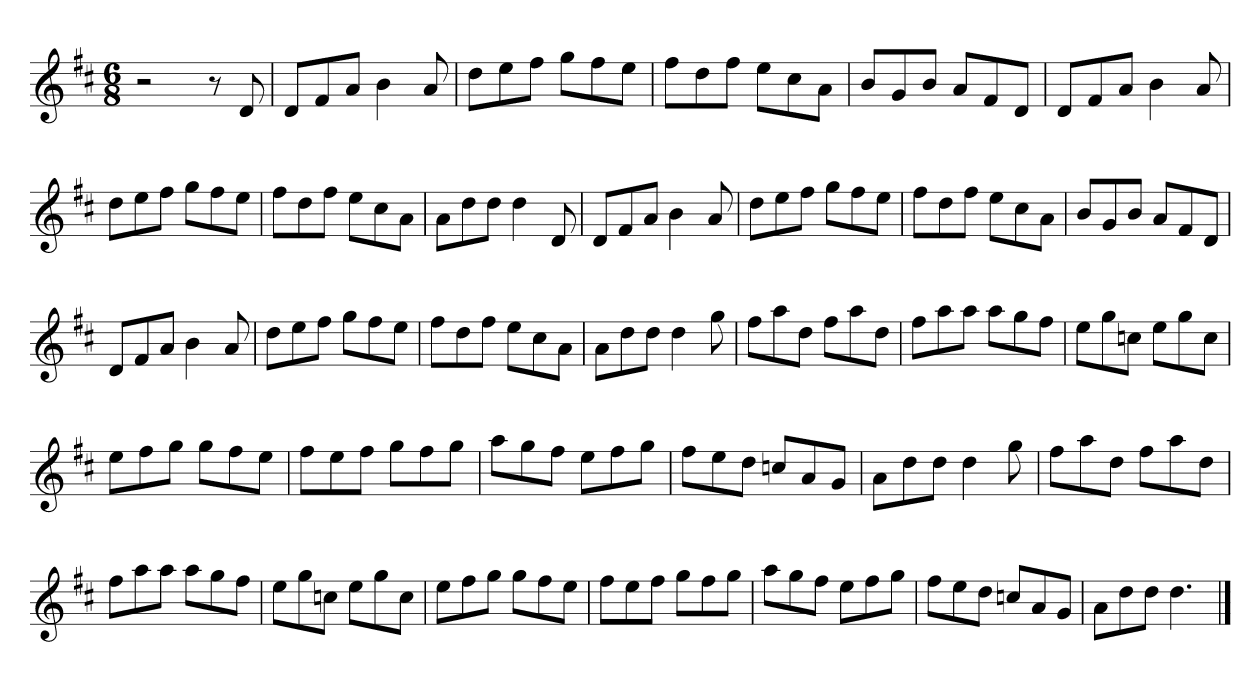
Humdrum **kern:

**kern
*part1
*staff1
*clefG2
*k[f#c#]
*M6/8
=
2r
8r
8d/
=
8d/L
8f#/
8a/J
4b\
8a/
=
8dd\L
8ee\
8ff#\J
8gg\L
8ff#\
8ee\J
=
8ff#\L
8dd\
8ff#\J
8ee\L
8cc#\
8a\J
=
8b/L
8g/
8b/J
8a/L
8f#/
8d/J
=
8d/L
8f#/
8a/J
4b\
8a/
=
8dd\L
8ee\
8ff#\J
8gg\L
8ff#\
8ee\J
=
8ff#\L
8dd\
8ff#\J
8ee\L
8cc#\
8a\J
=
8a\L
8dd\
8dd\J
4dd\
8d/
=
8d/L
8f#/
8a/J
4b\
8a/
=
8dd\L
8ee\
8ff#\J
8gg\L
8ff#\
8ee\J
=
8ff#\L
8dd\
8ff#\J
8ee\L
8cc#\
8a\J
=
8b/L
8g/
8b/J
8a/L
8f#/
8d/J
=
8d/L
8f#/
8a/J
4b\
8a/
=
8dd\L
8ee\
8ff#\J
8gg\L
8ff#\
8ee\J
=
8ff#\L
8dd\
8ff#\J
8ee\L
8cc#\
8a\J
=
8a\L
8dd\
8dd\J
4dd\
8gg\
=
8ff#\L
8aa\
8dd\J
8ff#\L
8aa\
8dd\J
=
8ff#\L
8aa\
8aa\J
8aa\L
8gg\
8ff#\J
=
8ee\L
8gg\
8ccn\J
8ee\L
8gg\
8cc\J
=
8ee\L
8ff#\
8gg\J
8gg\L
8ff#\
8ee\J
=
8ff#\L
8ee\
8ff#\J
8gg\L
8ff#\
8gg\J
=
8aa\L
8gg\
8ff#\J
8ee\L
8ff#\
8gg\J
=
8ff#\L
8ee\
8dd\J
8ccn/L
8a/
8g/J
=
8a\L
8dd\
8dd\J
4dd\
8gg\
=
8ff#\L
8aa\
8dd\J
8ff#\L
8aa\
8dd\J
=
8ff#\L
8aa\
8aa\J
8aa\L
8gg\
8ff#\J
=
8ee\L
8gg\
8ccn\J
8ee\L
8gg\
8cc\J
=
8ee\L
8ff#\
8gg\J
8gg\L
8ff#\
8ee\J
=
8ff#\L
8ee\
8ff#\J
8gg\L
8ff#\
8gg\J
=
8aa\L
8gg\
8ff#\J
8ee\L
8ff#\
8gg\J
=
8ff#\L
8ee\
8dd\J
8ccn/L
8a/
8g/J
=
8a\L
8dd\
8dd\J
4.dd\
==
*-
